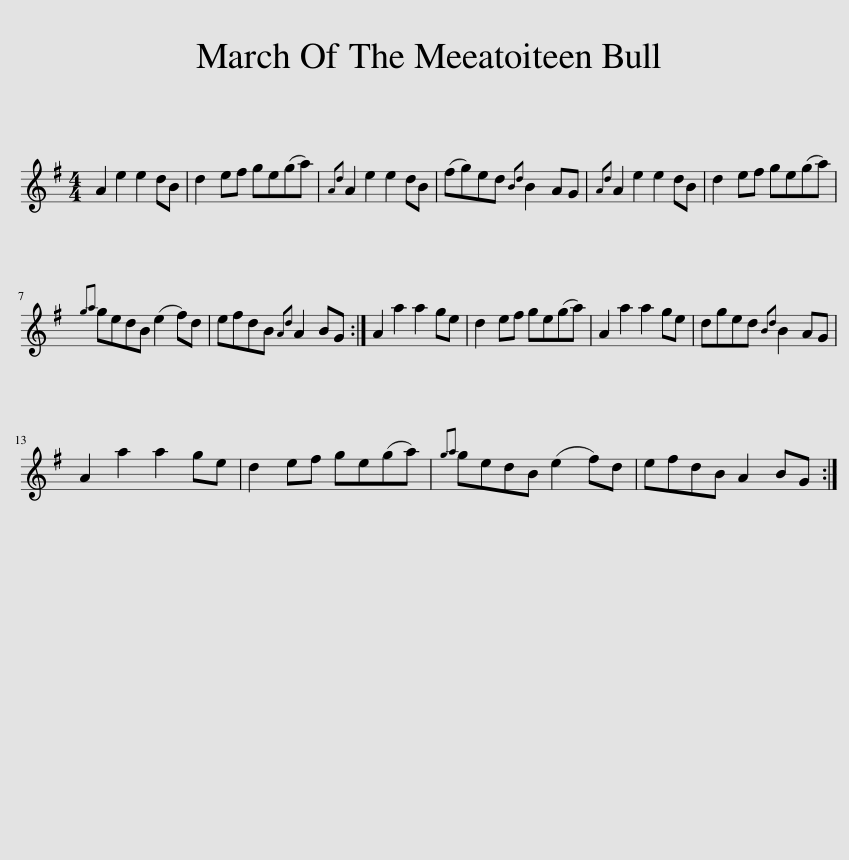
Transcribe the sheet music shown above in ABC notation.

X:1
L:1/8
M:4/4
I:linebreak $
K:G
V:1 treble
V:1
 A2 e2 e2 dB | d2 ef ge(ga) |{Ad} A2 e2 e2 dB | (fg)ed{Bd} B2 AG |{Ad} A2 e2 e2 dB | %5
 d2 ef ge(ga) |${ga} gedB (e2 f)d | efdB{Ad} A2 BG :| A2 a2 a2 ge | d2 ef ge(ga) | %10
 A2 a2 a2 ge | dged{Bd} B2 AG |$ A2 a2 a2 ge | d2 ef ge(ga) |{ga} gedB (e2 f)d | %15
 efdB A2 BG :| %16
